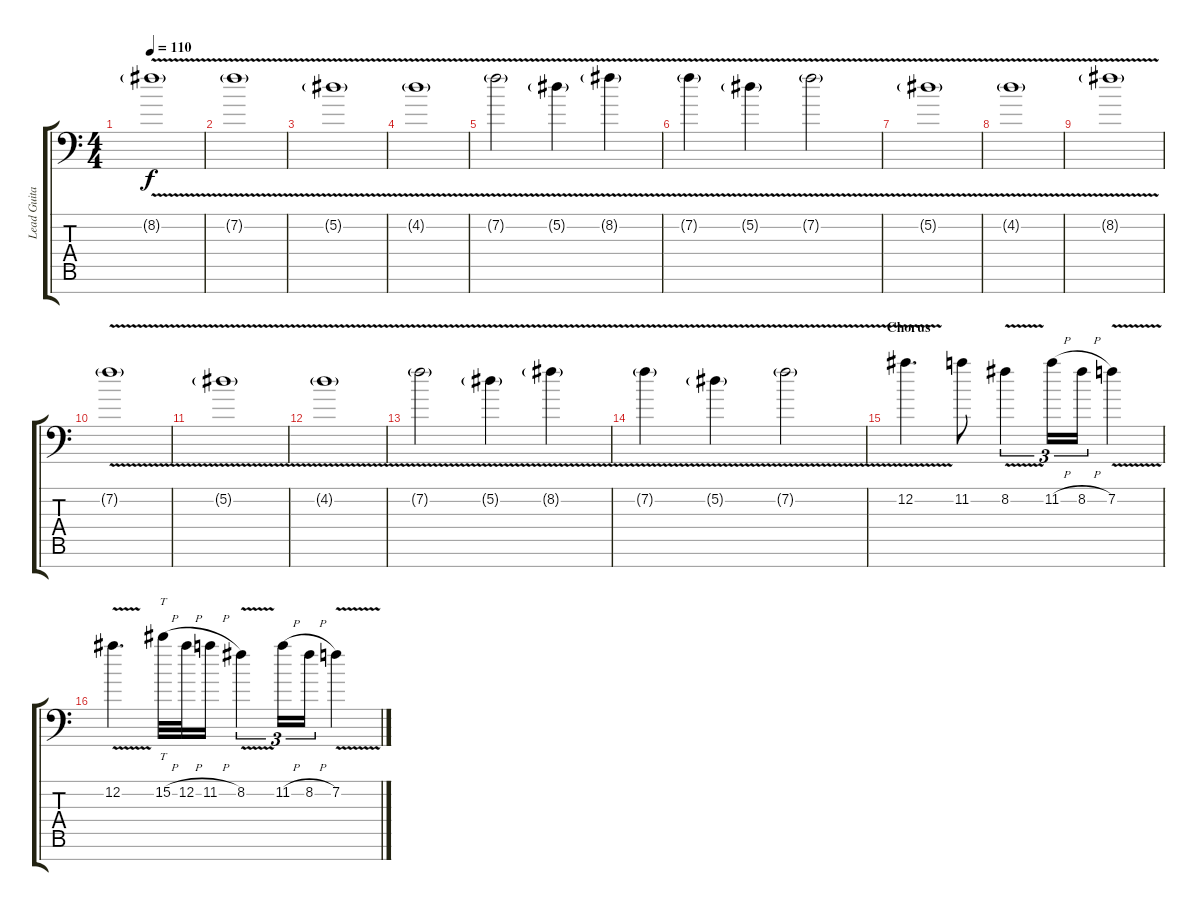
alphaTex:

\track ("Lead Guitar Right" "Lead Guita") {instrument distortionguitar}
\staff {score tabs}
\tuning (Eb4 Bb3 Gb3 Db3 Ab2 Eb2 Ab1) {hide}
\ts (4 4)
\tempo 110
\clef f4
\ks c
8.2{v g}.1{dy f} |
7.2{v g}.1 |
5.2{v g}.1 |
4.2{v g}.1 |
7.2{v g}.2 5.2{v g}.4 8.2{v g}.4 |
7.2{v g}.4 5.2{v g}.4 7.2{v g}.2 |
5.2{v g}.1 |
4.2{v g}.1 |
8.2{v g}.1 |
7.2{v g}.1 |
5.2{v g}.1 |
4.2{v g}.1 |
7.2{v g}.2 5.2{v g}.4 8.2{v g}.4 |
7.2{v g}.4 5.2{v g}.4 7.2{v g}.2 |
\section ("" "Chorus")
12.2{v}.4{d} 11.2.8 8.2{v}.4{tu (3 2)} 11.2{h}.16{tu (3 2)} 8.2{h}.16{tu (3 2)} 7.2{v}.4 |
12.2{v}.4{d} 15.2{h}.32{tt} 12.2{h}.32 11.2{h}.16 8.2{v}.4{tu (3 2)} 11.2{h}.16{tu (3 2)} 8.2{h}.16{tu (3 2)} 7.2{v}.4
